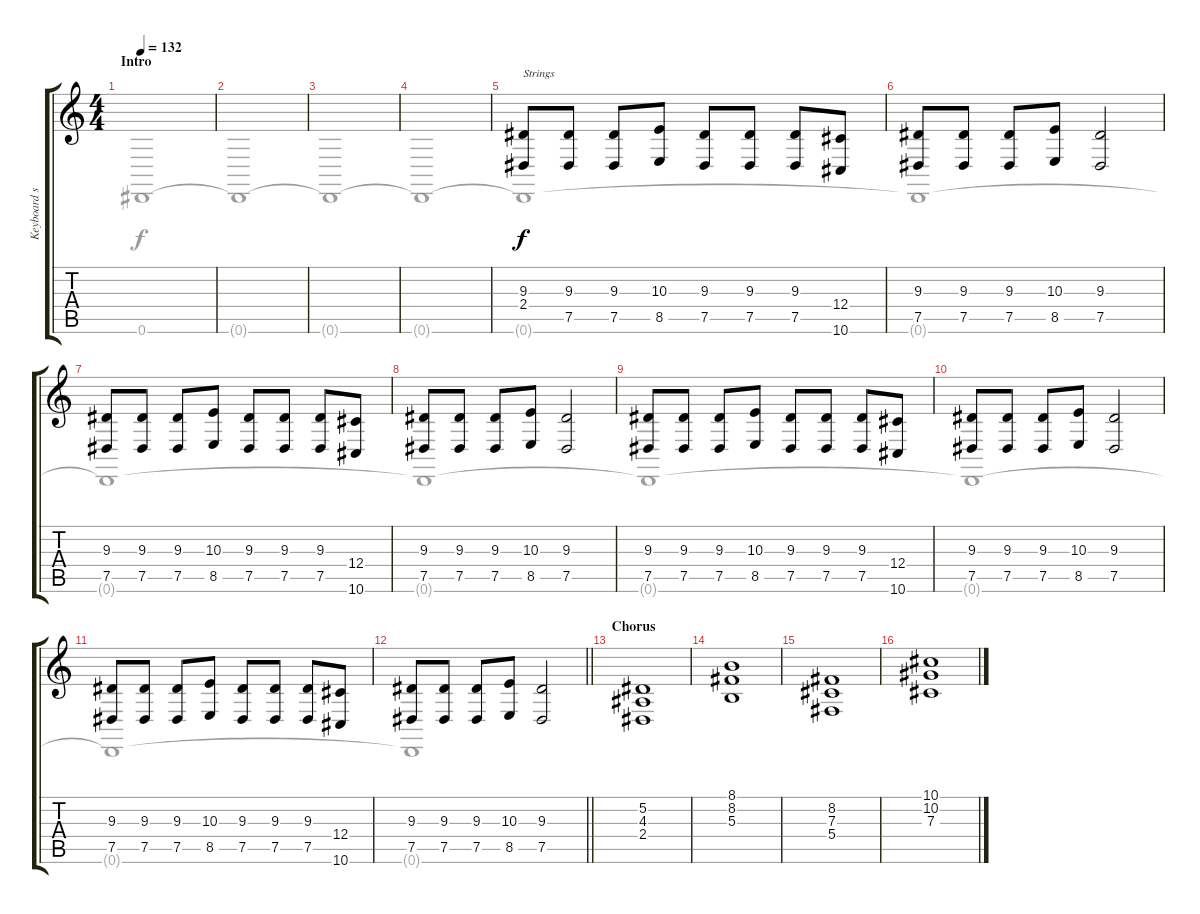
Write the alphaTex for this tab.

\track ("Keyboard strings" "Keyboard s") {instrument stringensemble1}
\staff {score tabs}
\tuning (Eb4 Bb3 Gb3 Db3 Ab2 Eb2) {hide}
\voice
\ts (4 4)
\section ("" "Intro")
\tempo 132
\clef g2
\ks c
|
|
|
|
(9.3 2.4).8{txt "Strings"} (9.3 7.5).8 (9.3 7.5).8 (10.3 8.5).8 (9.3 7.5).8 (9.3 7.5).8 (9.3 7.5).8 (12.4 10.6).8 |
(9.3 7.5).8 (9.3 7.5).8 (9.3 7.5).8 (10.3 8.5).8 (9.3 7.5).2 |
(9.3 7.5).8 (9.3 7.5).8 (9.3 7.5).8 (10.3 8.5).8 (9.3 7.5).8 (9.3 7.5).8 (9.3 7.5).8 (12.4 10.6).8 |
(9.3 7.5).8 (9.3 7.5).8 (9.3 7.5).8 (10.3 8.5).8 (9.3 7.5).2 |
(9.3 7.5).8 (9.3 7.5).8 (9.3 7.5).8 (10.3 8.5).8 (9.3 7.5).8 (9.3 7.5).8 (9.3 7.5).8 (12.4 10.6).8 |
(9.3 7.5).8 (9.3 7.5).8 (9.3 7.5).8 (10.3 8.5).8 (9.3 7.5).2 |
(9.3 7.5).8 (9.3 7.5).8 (9.3 7.5).8 (10.3 8.5).8 (9.3 7.5).8 (9.3 7.5).8 (9.3 7.5).8 (12.4 10.6).8 |
\barLineRight lightlight
(9.3 7.5).8 (9.3 7.5).8 (9.3 7.5).8 (10.3 8.5).8 (9.3 7.5).2 |
\section ("" "Chorus")
(5.2 4.3 2.4).1 |
(8.1 8.2 5.3).1 |
(8.2 7.3 5.4).1 |
(10.1 10.2 7.3).1
\voice
\clef g2
\ottava regular
\simile none
\ks c
0.6.1{dy f} |
0.6{t}.1 |
0.6{t}.1 |
0.6{t}.1 |
0.6{t}.1 |
0.6{t}.1 |
0.6{t}.1 |
0.6{t}.1 |
0.6{t}.1 |
0.6{t}.1 |
0.6{t}.1 |
\barLineRight lightlight
0.6{t}.1 |
|
|
|
